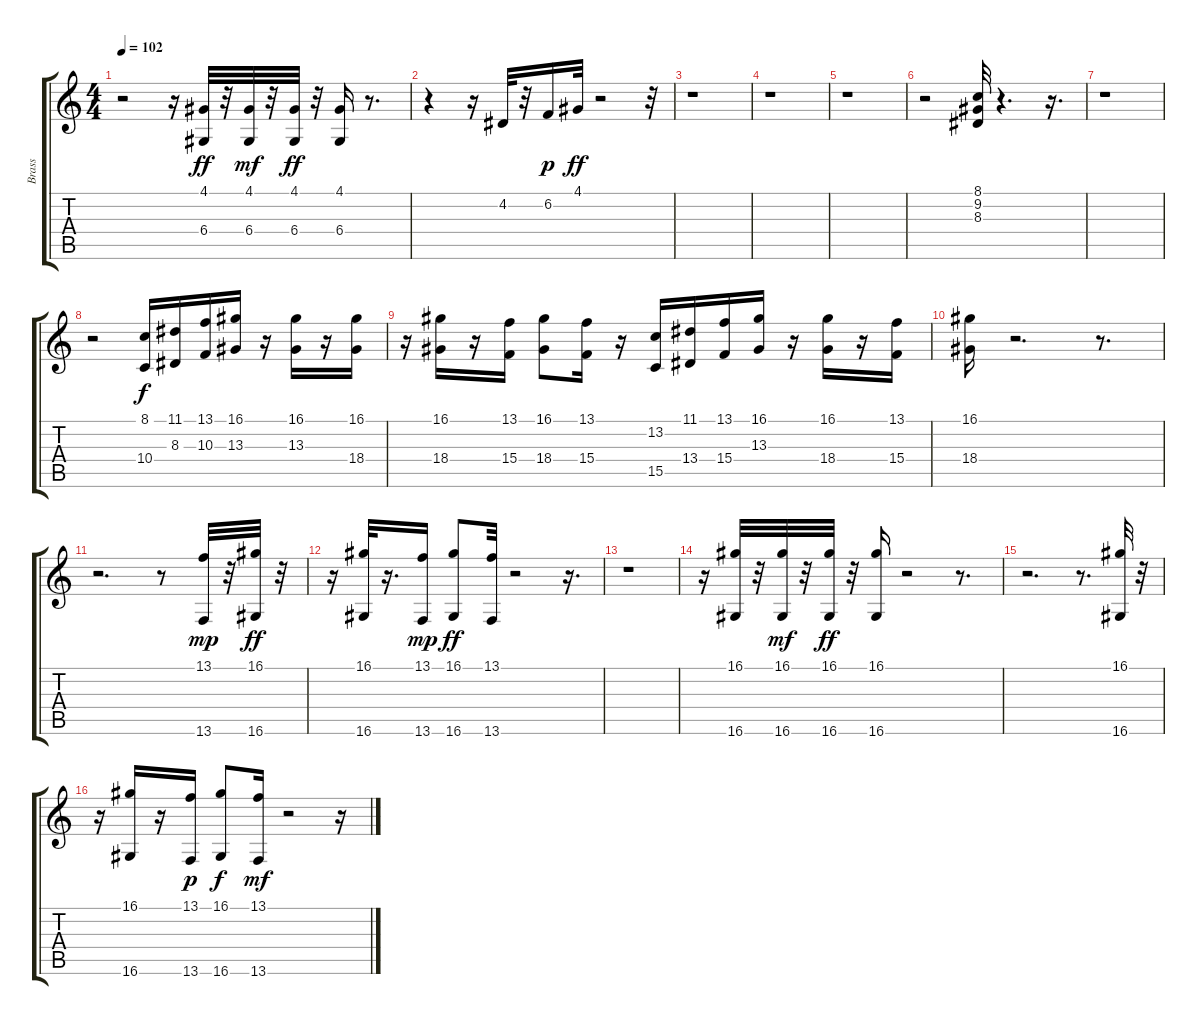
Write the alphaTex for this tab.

\track ("Brass" "Brass") {instrument brasssection}
\staff {score tabs}
\tuning (E4 B3 G3 D3 A2 E2) {hide}
\ts (4 4)
\tempo 102
\clef g2
\ks c
r.2{dy ff} r.16 (4.1 6.4).32 r.32 (4.1 6.4).32{dy mf} r.32 (4.1 6.4).32{dy ff} r.32 (4.1 6.4).16 r.8{d} |
r.4 r.16 4.2.32 r.32 6.2.16{dy p} 4.1.32{dy ff} r.2 r.32 |
r.1 |
r.1 |
r.1 |
r.2 (8.1 9.2 8.3).32 r.4{d} r.16{d} |
r.1 |
r.2 (8.1 10.4).16{dy f} (11.1 8.3).16 (13.1 10.3).16 (16.1 13.3).16 r.16 (16.1 13.3).16 r.16 (16.1 18.4).16 |
r.16 (16.1 18.4).16 r.16 (13.1 15.4).16 (16.1 18.4).8 (13.1 15.4).16 r.16 (13.2 15.5).16 (11.1 13.4).16 (13.1 15.4).16 (16.1 13.3).16 r.16 (16.1 18.4).16 r.16 (13.1 15.4).16 |
(16.1 18.4).16 r.2{d} r.8{d} |
r.2{d} r.8 (13.1 13.6).32{dy mp} r.32 (16.1 16.6).32{dy ff} r.32 |
r.16 (16.1 16.6).32 r.16{d} (13.1 13.6).16{dy mp} (16.1 16.6).8{dy ff} (13.1 13.6).32 r.2 r.16{d} |
r.1 |
r.16 (16.1 16.6).32 r.32 (16.1 16.6).32{dy mf} r.32 (16.1 16.6).32{dy ff} r.32 (16.1 16.6).16 r.2 r.8{d} |
r.2{d} r.8{d} (16.1 16.6).32 r.32 |
r.16 (16.1 16.6).16 r.16 (13.1 13.6).16{dy p} (16.1 16.6).8{dy f} (13.1 13.6).16{dy mf} r.2 r.16
